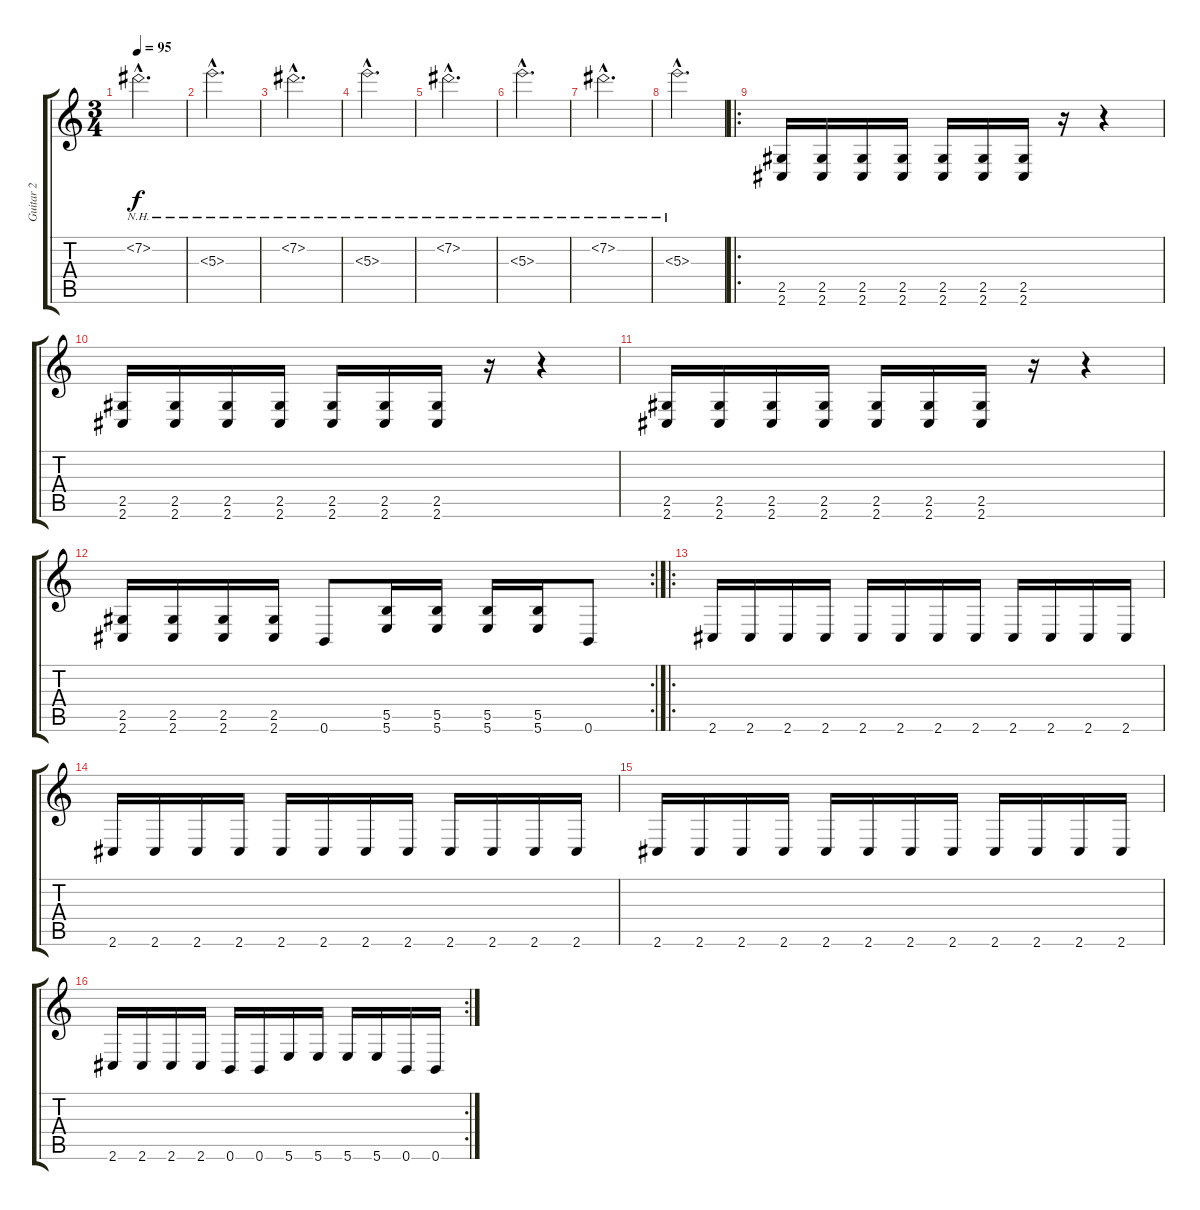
\track ("Guitar 2" "Guitar 2") {instrument distortionguitar}
\staff {score tabs}
\tuning (Db4 Ab3 E3 B2 Gb2 B1) {hide}
\ts (3 4)
\tempo 95
\clef g2
\ks c
7.2{nh hac}.2{d dy f instrument distortionguitar} |
5.3{nh hac}.2{d} |
7.2{nh hac}.2{d} |
5.3{nh hac}.2{d} |
7.2{nh hac}.2{d} |
5.3{nh hac}.2{d} |
7.2{nh hac}.2{d} |
5.3{nh hac}.2{d} |
\ro
(2.5 2.6).16 (2.5 2.6).16 (2.5 2.6).16 (2.5 2.6).16 (2.5 2.6).16 (2.5 2.6).16 (2.5 2.6).16 r.16 r.4 |
(2.5 2.6).16 (2.5 2.6).16 (2.5 2.6).16 (2.5 2.6).16 (2.5 2.6).16 (2.5 2.6).16 (2.5 2.6).16 r.16 r.4 |
(2.5 2.6).16 (2.5 2.6).16 (2.5 2.6).16 (2.5 2.6).16 (2.5 2.6).16 (2.5 2.6).16 (2.5 2.6).16 r.16 r.4 |
\rc 2
(2.5 2.6).16 (2.5 2.6).16 (2.5 2.6).16 (2.5 2.6).16 0.6.8 (5.5 5.6).16 (5.5 5.6).16 (5.5 5.6).16 (5.5 5.6).16 0.6.8 |
\ro
2.6.16 2.6.16 2.6.16 2.6.16 2.6.16 2.6.16 2.6.16 2.6.16 2.6.16 2.6.16 2.6.16 2.6.16 |
2.6.16 2.6.16 2.6.16 2.6.16 2.6.16 2.6.16 2.6.16 2.6.16 2.6.16 2.6.16 2.6.16 2.6.16 |
2.6.16 2.6.16 2.6.16 2.6.16 2.6.16 2.6.16 2.6.16 2.6.16 2.6.16 2.6.16 2.6.16 2.6.16 |
\rc 2
2.6.16 2.6.16 2.6.16 2.6.16 0.6.16 0.6.16 5.6.16 5.6.16 5.6.16 5.6.16 0.6.16 0.6.16
